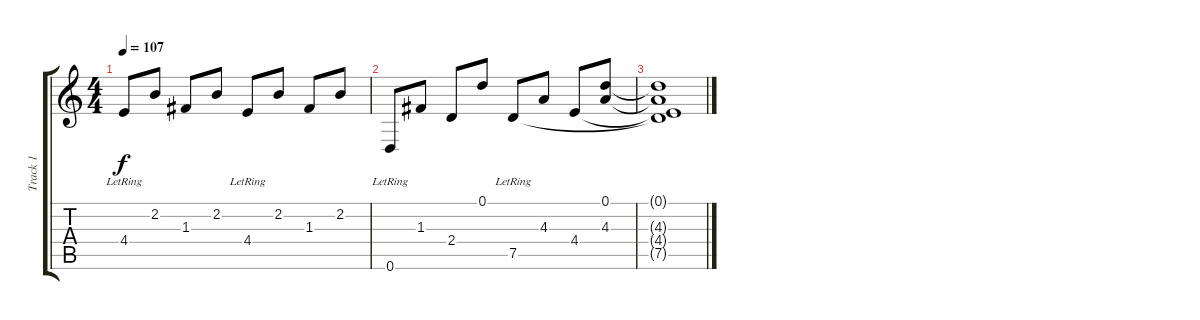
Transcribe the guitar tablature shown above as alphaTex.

\track ("Track 1" "Track 1") {instrument acousticguitarsteel}
\staff {score tabs}
\tuning (D4 A3 F3 C3 G2 D2) {hide}
\ts (4 4)
\tempo 107
\clef g2
\ks c
4.4{lr}.8{dy f} 2.2.8 1.3.8 2.2.8 4.4{lr}.8 2.2.8 1.3.8 2.2.8 |
0.6{lr}.8 1.3.8 2.4.8 0.1.8 7.5{lr}.8 4.3.8 4.4.8 (0.1 4.3).8 |
(0.1{t} 4.3{t} 4.4{t} 7.5{t}).1
